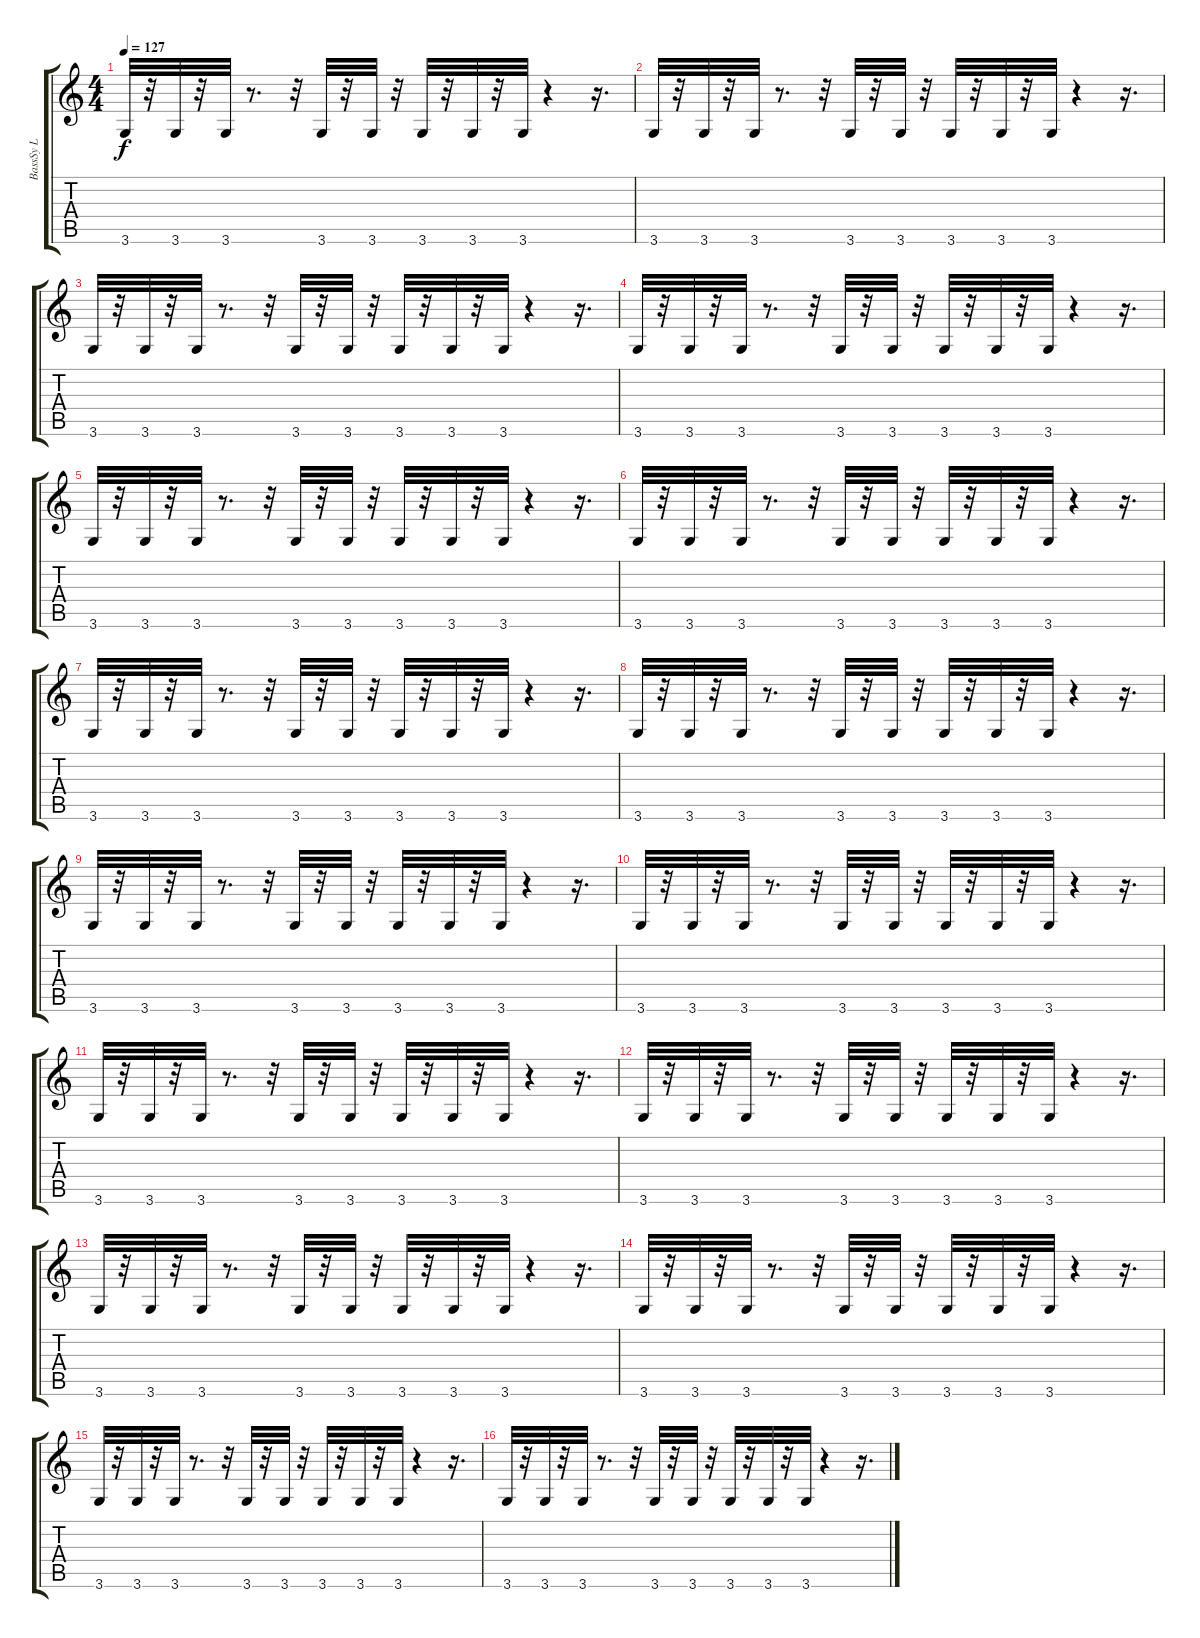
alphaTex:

\track ("BassSy L" "BassSy L") {instrument synthbass1}
\staff {score tabs}
\tuning (E4 B3 G3 D3 A2 E2) {hide}
\ts (4 4)
\tempo 127
\clef g2
\ks c
3.6.32{dy f} r.32 3.6.32 r.32 3.6.32 r.8{d} r.32 3.6.32 r.32 3.6.32 r.32 3.6.32 r.32 3.6.32 r.32 3.6.32 r.4 r.16{d} |
3.6.32 r.32 3.6.32 r.32 3.6.32 r.8{d} r.32 3.6.32 r.32 3.6.32 r.32 3.6.32 r.32 3.6.32 r.32 3.6.32 r.4 r.16{d} |
3.6.32 r.32 3.6.32 r.32 3.6.32 r.8{d} r.32 3.6.32 r.32 3.6.32 r.32 3.6.32 r.32 3.6.32 r.32 3.6.32 r.4 r.16{d} |
3.6.32 r.32 3.6.32 r.32 3.6.32 r.8{d} r.32 3.6.32 r.32 3.6.32 r.32 3.6.32 r.32 3.6.32 r.32 3.6.32 r.4 r.16{d} |
3.6.32 r.32 3.6.32 r.32 3.6.32 r.8{d} r.32 3.6.32 r.32 3.6.32 r.32 3.6.32 r.32 3.6.32 r.32 3.6.32 r.4 r.16{d} |
3.6.32 r.32 3.6.32 r.32 3.6.32 r.8{d} r.32 3.6.32 r.32 3.6.32 r.32 3.6.32 r.32 3.6.32 r.32 3.6.32 r.4 r.16{d} |
3.6.32 r.32 3.6.32 r.32 3.6.32 r.8{d} r.32 3.6.32 r.32 3.6.32 r.32 3.6.32 r.32 3.6.32 r.32 3.6.32 r.4 r.16{d} |
3.6.32 r.32 3.6.32 r.32 3.6.32 r.8{d} r.32 3.6.32 r.32 3.6.32 r.32 3.6.32 r.32 3.6.32 r.32 3.6.32 r.4 r.16{d} |
3.6.32 r.32 3.6.32 r.32 3.6.32 r.8{d} r.32 3.6.32 r.32 3.6.32 r.32 3.6.32 r.32 3.6.32 r.32 3.6.32 r.4 r.16{d} |
3.6.32 r.32 3.6.32 r.32 3.6.32 r.8{d} r.32 3.6.32 r.32 3.6.32 r.32 3.6.32 r.32 3.6.32 r.32 3.6.32 r.4 r.16{d} |
3.6.32 r.32 3.6.32 r.32 3.6.32 r.8{d} r.32 3.6.32 r.32 3.6.32 r.32 3.6.32 r.32 3.6.32 r.32 3.6.32 r.4 r.16{d} |
3.6.32 r.32 3.6.32 r.32 3.6.32 r.8{d} r.32 3.6.32 r.32 3.6.32 r.32 3.6.32 r.32 3.6.32 r.32 3.6.32 r.4 r.16{d} |
3.6.32 r.32 3.6.32 r.32 3.6.32 r.8{d} r.32 3.6.32 r.32 3.6.32 r.32 3.6.32 r.32 3.6.32 r.32 3.6.32 r.4 r.16{d} |
3.6.32 r.32 3.6.32 r.32 3.6.32 r.8{d} r.32 3.6.32 r.32 3.6.32 r.32 3.6.32 r.32 3.6.32 r.32 3.6.32 r.4 r.16{d} |
3.6.32 r.32 3.6.32 r.32 3.6.32 r.8{d} r.32 3.6.32 r.32 3.6.32 r.32 3.6.32 r.32 3.6.32 r.32 3.6.32 r.4 r.16{d} |
3.6.32 r.32 3.6.32 r.32 3.6.32 r.8{d} r.32 3.6.32 r.32 3.6.32 r.32 3.6.32 r.32 3.6.32 r.32 3.6.32 r.4 r.16{d}
